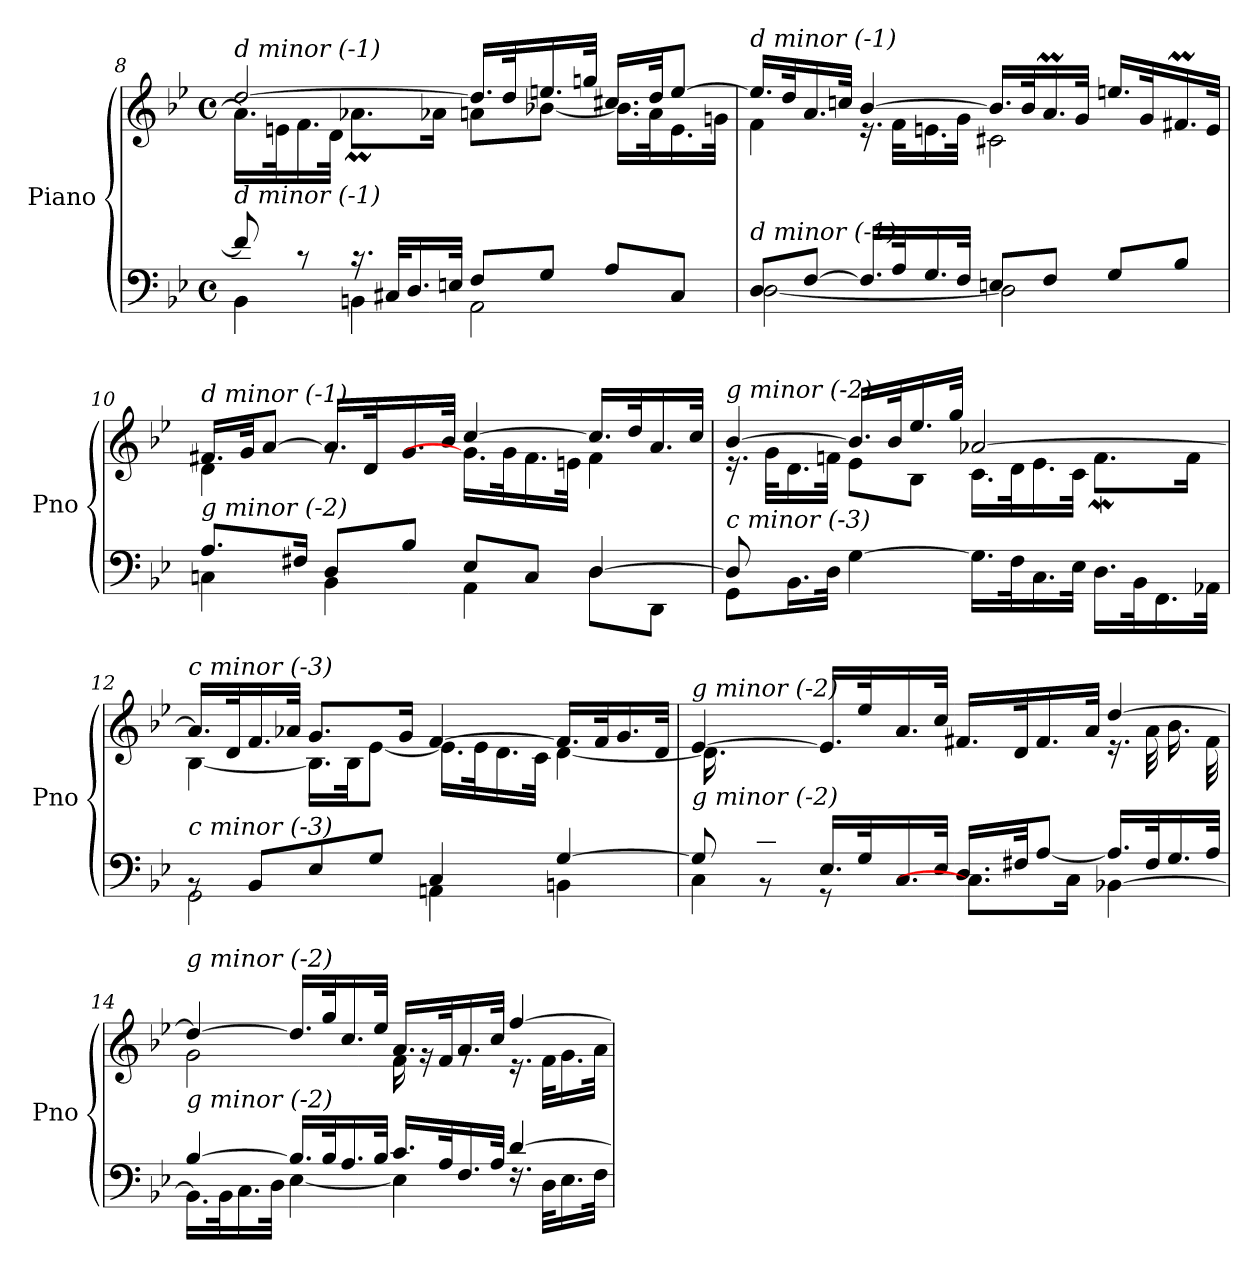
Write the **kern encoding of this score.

**kern	**kern
*part1	*part1
*staff2	*staff1
*I"Piano	*
*I'Pno	*
!!LO:LB:g=z
*clefF4	*clefG2
*k[b-e-]	*k[b-e-]
*M4/4	*M4/4
*met(c)	*met(c)
=8	=8
*^	*^
!	!	!LO:TX:i:t=d minor (-1)	!
!LO:TX:i:t=d minor (-1)	!	!	!
8f/]	4BB-\	[2dd/	16.a\LL]
.	.	.	32en\K
8r	.	.	16.f\
.	.	.	32d\JJk
16.r	4BBn\	.	8.a-XMi\L
32C#X/KLL	.	.	.
16.D/	.	.	.
.	.	.	16a-Xi\Jk
32En/JJk	.	.	.
8F/L	2AA\	16.dd/LL]	8a\L
.	.	32dd/K	.
8G/J	.	16.een/	[8b-X\J
.	.	32ggn/JJk	.
8A/L	.	16.cc#X/LL	16.b-\LL]
.	.	32dd/JK	32a\K
8C#/J	.	[8ee/J	16.e\
.	.	.	32gn\JJk
!!LO:PB:g=z	!!
=9	=9	=9	=9
!	!	!LO:TX:i:t=d minor (-1)	!
!LO:TX:i:t=d minor (-1)	!	!	!
8D/L	[2D\	16.ee/LL]	4f\
.	.	32dd/K	.
[8F/J	.	16.a/	.
.	.	32ccn/JJk	.
16.F/LL]	.	[4b-/	16.r
32A/K	.	.	32f\KLL
16.G/	.	.	16.en\
32F/JJk	.	.	32g\JJk
8En/L	2D\]	16.b-/LL]	2c#X\
.	.	32b-/K	.
8F/J	.	16.am/	.
.	.	32g/JJk	.
8G/L	.	16.een/LL	.
.	.	32g/K	.
8B-/J	.	16.f#Xm/	.
.	.	32e/JJk	.
=10	=10	=10	=10
!	!	!LO:TX:i:t=d minor (-1)	!
!LO:TX:i:t=g minor (-2)	!	!	!
8.A/L	4Cn\	16.f#X/LL	4d\
.	.	32g/JK	.
.	.	[8a/J	.
16F#X/Jk	.	.	.
8D/L	4BB-\	16.a/LL]	8rg
.	.	32d/K	.
8B-/J	.	16.g/	[8g\yy
.	.	32b-/JJk	.
8E-/L	4AA\	[4cc/	16.g\LL]
.	.	.	32g\K
8C/J	.	.	16.f#\
.	.	.	32en\JJk
[4D/	8D\L	16.cc/LL]	4f#\
.	.	32dd/K	.
.	8DD\J	16.a/	.
.	.	32cc/JJk	.
!!LO:PB:g=z
=11	=11	=11	=11
*	*	*	*^
!	!	!LO:TX:i:t=g minor (-2)	!	!
!LO:TX:i:t=c minor (-3)	!	!	!	!
8D/]	8GG\L	[4b-/	16.r	4ryy
.	.	.	32g\KLL	.
8ryy	16.BB-\L	.	16.d\	.
.	32D\JJk	.	32fn\JJk	.
[4G\	2.ryy	16.b-/LL]	8e-\L	2.ryy
.	.	32b-/K	.	.
.	.	16.ee-/	8B-\J	.
.	.	32gg/JJk	.	.
16.G\LL]	.	[2a-X/	16.c\LL	.
32F\K	.	.	32d\K	.
16.C\	.	.	16.e-\	.
32E-\JJk	.	.	32c\JJk	.
16.D\LL	.	.	8.fW\L	.
32BB-\K	.	.	.	.
16.FF\	.	.	.	.
.	.	.	16f\Jk	.
32AA-X\JJk	.	.	.	.
*	*	*	*v	*v
=12	=12	=12	=12
!	!	!LO:TX:i:t=c minor (-3)	!
!LO:TX:i:t=c minor (-3)	!	!	!
8rBB	2GG\	16.a-/LL]	[4B-\
.	.	32d/K	.
8BB-/L	.	16.f/	.
.	.	32a-X/JJk	.
8E-/	.	8.g/L	16.B-\LL]
.	.	.	32B-\JK
8G/J	.	.	[8e-\J
.	.	16g/Jk	.
4C/	4AAn\	[4f/	16.e-\LL]
.	.	.	32e-\K
.	.	.	16.d\
.	.	.	32c\JJk
[4G/	4BBn\	16.f/LL]	[4d\
.	.	32f/K	.
.	.	16.g/	.
.	.	32d/JJk	.
!!LO:LB:g=z	!!
=13	=13	=13	=13
*	*^	*	*
!	!	!	!LO:TX:i:t=g minor (-2)	!
!LO:TX:i:t=g minor (-2)	!	!	!	!
16.ryy	8G/]	4C\	[4e-/	16.d\LL]
32Bn/K	.	.	.	8ryy
16.c/	8rBB	.	.	.
32G/JJk	.	.	.	32ryy
2ryy	16.E-/LL	8r	16.e-/LL]	2ryy
.	32G/K	.	32ee-/K	.
.	16.C/	[8C\yy	16.a/	.
.	32E-/JJk	.	32cc/JJk	.
.	16.D/LL	8.C\L]	16.f#X/LL	.
.	32F#X/JK	.	32d/K	.
.	[8A/J	.	16.f#/	.
.	.	16C\Jk	.	.
.	.	.	32a/JJk	.
4ryy	16.A/LL]	[4BB-X\	[4dd/	16.r
.	32F#/K	.	.	32a\KLL
.	16.G/	.	.	16.b-\
.	32A/JJk	.	.	32f#\JJk
*	*v	*v	*	*
=14	=14	=14	=14
!	!	!LO:TX:i:t=g minor (-2)	!
!LO:TX:i:t=g minor (-2)	!	!	!
[4B-/	16.BB-\LL]	4dd/_	2g\
.	32BB-\K	.	.
.	16.C\	.	.
.	32D\JJk	.	.
16.B-/LL]	[4E-\	16.dd/LL]	.
32B-/K	.	32gg/K	.
16.A/	.	16.cc/	.
32B-/JJk	.	32ee-/JJk	.
16.c/LL	4E-\]	16.a/LL	16f\
.	.	.	16rg
32A/K	.	32f/K	.
16.F/	.	16.a/	8rg
32A/JJk	.	32cc/JJk	.
[4d/	16.rF	[4ff/	16.r
.	32D\KLL	.	32f\KLL
.	16.E-\	.	16.g\
.	32F\JJk	.	32a\JJk
*v	*v	*	*
*	*v	*v
=	=
*-	*-
